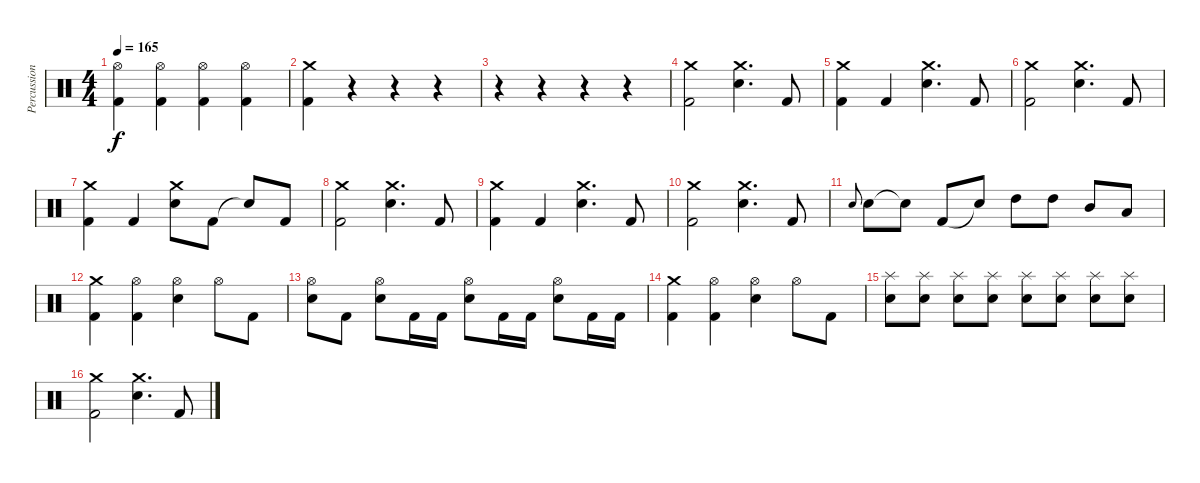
\track ("Percussions" "Percussion") {instrument percussion}
\staff {score}
\articulation defaults
\ts (4 4)
\tempo 165
\clef neutral
\ks c
("Hi-Hat (open)" "Kick (hit) 2").4{dy f} ("Hi-Hat (open)" "Kick (hit) 2").4 ("Hi-Hat (open)" "Kick (hit) 2").4 ("Hi-Hat (open)" "Kick (hit) 2").4 |
("Crash medium (hit)" "Kick (hit) 2").4 r.4 r.4 r.4 |
r.4 r.4 r.4 r.4 |
("Crash medium (hit)" "Kick (hit) 2").2 ("Crash medium (hit)" "Electric Snare (hit)").4{d} "Kick (hit) 2".8 |
("Crash medium (hit)" "Kick (hit) 2").4 "Kick (hit) 2".4 ("Crash medium (hit)" "Electric Snare (hit)").4{d} "Kick (hit) 2".8 |
("Crash medium (hit)" "Kick (hit) 2").2 ("Crash medium (hit)" "Electric Snare (hit)").4{d} "Kick (hit) 2".8 |
("Crash medium (hit)" "Kick (hit) 2").4 "Kick (hit) 2".4 ("Crash medium (hit)" "Electric Snare (hit)").8 "Kick (hit) 2".8 "Snare (hit)"{t}.8 "Kick (hit) 2".8 |
("Crash medium (hit)" "Kick (hit) 2").2 ("Crash medium (hit)" "Electric Snare (hit)").4{d} "Kick (hit) 2".8 |
("Crash medium (hit)" "Kick (hit) 2").4 "Kick (hit) 2".4 ("Crash medium (hit)" "Electric Snare (hit)").4{d} "Kick (hit) 2".8 |
("Crash medium (hit)" "Kick (hit) 2").2 ("Crash medium (hit)" "Electric Snare (hit)").4{d} "Kick (hit) 2".8 |
"Electric Snare (hit)".8{gr onbeat} "Electric Snare (hit)".8 "Snare (hit)"{t}.8 "Kick (hit) 2".8 "Snare (hit)"{t}.8 "High Tom (hit)".8 "High Tom (hit)".8 "Mid Tom (hit)".8 "Low Tom (hit)".8 |
("Crash medium (hit)" "Kick (hit) 2").4 ("Hi-Hat (open)" "Kick (hit) 2").4 ("Hi-Hat (open)" "Electric Snare (hit)").4 "Hi-Hat (open)".8 "Kick (hit) 2".8 |
("Hi-Hat (open)" "Electric Snare (hit)").8 "Kick (hit) 2".8 ("Hi-Hat (open)" "Electric Snare (hit)").8 "Kick (hit) 2".16 "Kick (hit) 2".16 ("Hi-Hat (open)" "Electric Snare (hit)").8 "Kick (hit) 2".16 "Kick (hit) 2".16 ("Hi-Hat (open)" "Electric Snare (hit)").8 "Kick (hit) 2".16 "Kick (hit) 2".16 |
("Crash medium (hit)" "Kick (hit) 2").4 ("Hi-Hat (open)" "Kick (hit) 2").4 ("Hi-Hat (open)" "Electric Snare (hit)").4 "Hi-Hat (open)".8 "Kick (hit) 2".8 |
("Splash (hit)" "Electric Snare (hit)").8 ("Splash (hit)" "Electric Snare (hit)").8 ("Splash (hit)" "Electric Snare (hit)").8 ("Splash (hit)" "Electric Snare (hit)").8 ("Splash (hit)" "Electric Snare (hit)").8 ("Splash (hit)" "Electric Snare (hit)").8 ("Splash (hit)" "Electric Snare (hit)").8 ("Splash (hit)" "Electric Snare (hit)").8 |
("Crash medium (hit)" "Kick (hit) 2").2 ("Crash medium (hit)" "Electric Snare (hit)").4{d} "Kick (hit) 2".8
